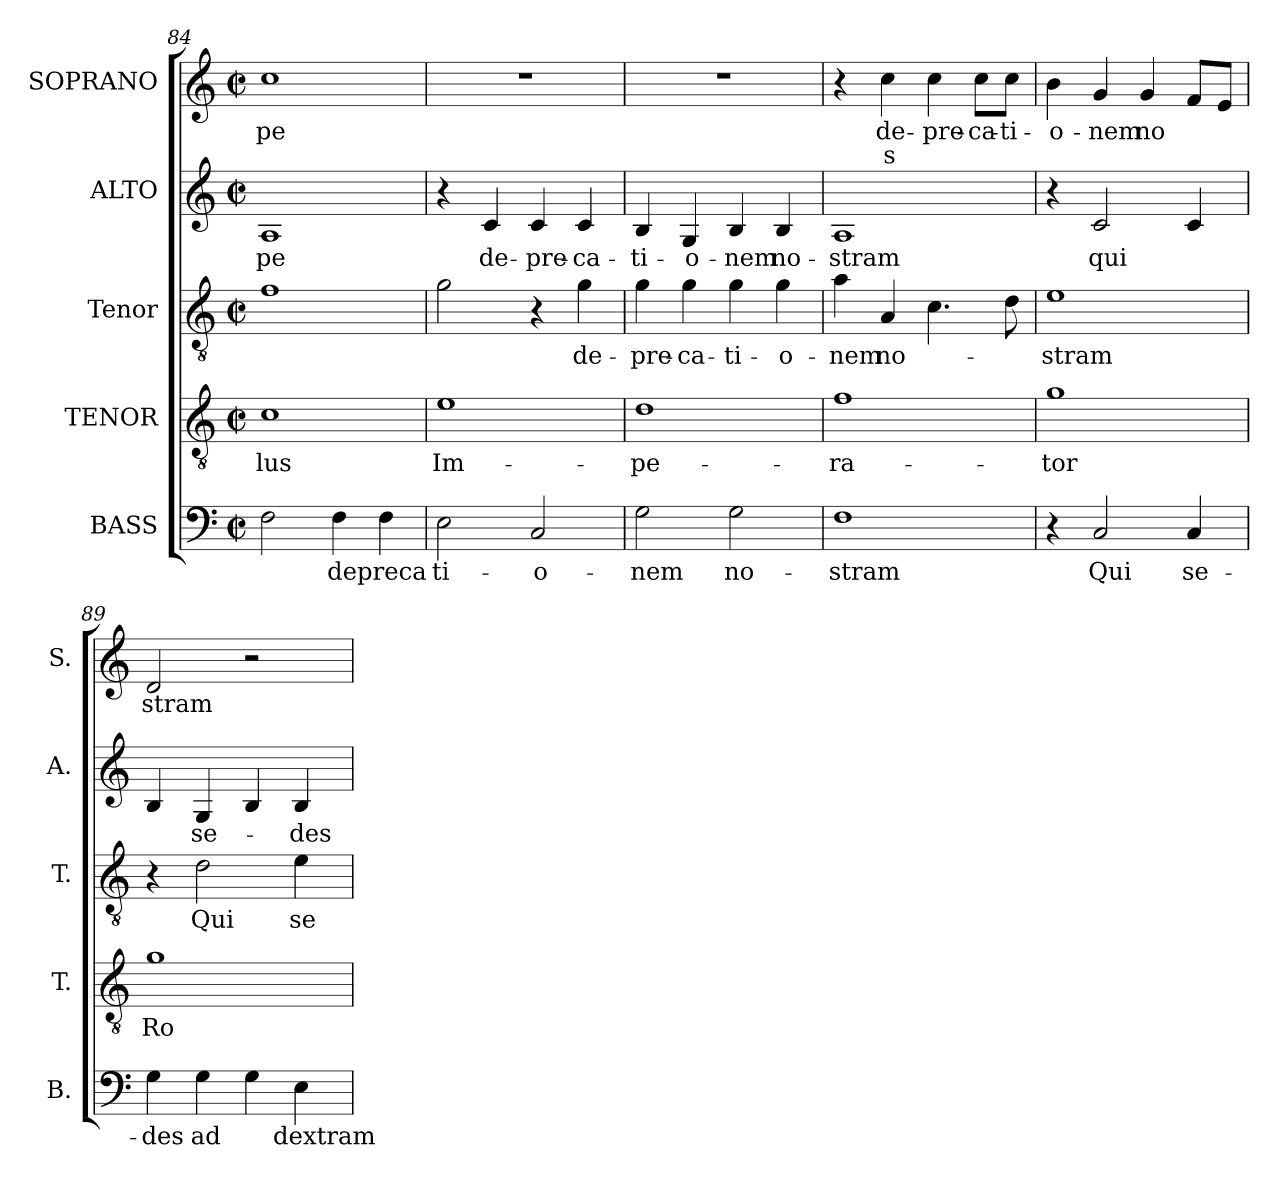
**kern	**text	**kern	**text	**kern	**text	**kern	**text	**kern	**text	**text
*part5	*part5	*part4	*part4	*part3	*part3	*part2	*part2	*part1	*part1	*part1
*staff5	*staff5	*staff4	*staff4	*staff3	*staff3	*staff2	*staff2	*staff1	*staff1	*staff1
*I"BASS	*	*I"TENOR	*	*I"Tenor	*	*I"ALTO	*	*I"SOPRANO	*	*
*I'B.	*	*I'T.	*	*I'T.	*	*I'A.	*	*I'S.	*	*
*clefF4	*	*clefGv2	*	*clefGv2	*	*clefG2	*	*clefG2	*	*
*	*	*ITrd7c12	*	*ITrd7c12	*	*	*	*	*	*
*k[]	*	*k[]	*	*k[]	*	*k[]	*	*k[]	*	*
*C:	*	*C:	*	*C:	*	*C:	*	*C:	*	*
*M2/2	*	*M2/2	*	*M2/2	*	*M2/2	*	*M2/2	*	*
*met(c|)	*	*met(c|)	*	*met(c|)	*	*met(c|)	*	*met(c|)	*	*
=84	=84	=84	=84	=84	=84	=84	=84	=84	=84	=84
!	!	!	!LO:LY:b:color=#000000	!	!	!	!	!	!	!
!	!	!	!	!	!	!	!LO:LY:b:color=#000000	!	!	!
!	!	!	!	!	!	!	!	!	!LO:LY:b:color=#000000	!
2Fi\	.	1Ci	-lus	1Fi	.	1Ai	-pe	1cci	-pe	.
!	!LO:LY:b:color=#000000	!	!	!	!	!	!	!	!	!
4Fi\	depreca	.	.	.	.	.	.	.	.	.
4Fi\	.	.	.	.	.	.	.	.	.	.
=85	=85	=85	=85	=85	=85	=85	=85	=85	=85	=85
!	!LO:LY:b:color=#000000	!	!	!	!	!	!	!	!	!
!	!	!	!LO:LY:b:color=#000000	!	!	!	!	!	!	!
2Ei\	ti-	1Ei	Im-	2Gi\	.	4r	.	1r	.	.
!	!	!	!	!	!	!	!LO:LY:b:color=#000000	!	!	!
.	.	.	.	.	.	4ci/	de-	.	.	.
!	!LO:LY:b:color=#000000	!	!	!	!	!	!	!	!	!
!	!	!	!	!	!	!	!LO:LY:b:color=#000000	!	!	!
2Ci/	-o-	.	.	4r	.	4ci/	-pre-	.	.	.
!	!	!	!	!	!LO:LY:b:color=#000000	!	!	!	!	!
!	!	!	!	!	!	!	!LO:LY:b:color=#000000	!	!	!
.	.	.	.	4Gi\	de-	4ci/	-ca-	.	.	.
!!LO:LB:g=z
=86	=86	=86	=86	=86	=86	=86	=86	=86	=86	=86
!	!LO:LY:b:color=#000000	!	!	!	!	!	!	!	!	!
!	!	!	!LO:LY:b:color=#000000	!	!	!	!	!	!	!
!	!	!	!	!	!LO:LY:b:color=#000000	!	!	!	!	!
!	!	!	!	!	!	!	!LO:LY:b:color=#000000	!	!	!
2Gi\	-nem	1Di	-pe-	4Gi\	-pre-	4Bi/	-ti-	1r	.	.
!	!	!	!	!	!LO:LY:b:color=#000000	!	!	!	!	!
!	!	!	!	!	!	!	!LO:LY:b:color=#000000	!	!	!
.	.	.	.	4Gi\	-ca-	4Gi/	-o-	.	.	.
!	!LO:LY:b:color=#000000	!	!	!	!	!	!	!	!	!
!	!	!	!	!	!LO:LY:b:color=#000000	!	!	!	!	!
!	!	!	!	!	!	!	!LO:LY:b:color=#000000	!	!	!
2Gi\	no-	.	.	4Gi\	-ti-	4Bi/	-nem	.	.	.
!	!	!	!	!	!LO:LY:b:color=#000000	!	!	!	!	!
!	!	!	!	!	!	!	!LO:LY:b:color=#000000	!	!	!
.	.	.	.	4Gi\	-o-	4Bi/	no-	.	.	.
=87	=87	=87	=87	=87	=87	=87	=87	=87	=87	=87
!	!LO:LY:b:color=#000000	!	!	!	!	!	!	!	!	!
!	!	!	!LO:LY:b:color=#000000	!	!	!	!	!	!	!
!	!	!	!	!	!LO:LY:b:color=#000000	!	!	!	!	!
!	!	!	!	!	!	!	!LO:LY:b:color=#000000	!	!	!
1Fi	-stram	1Fi	-ra-	4Ai\	-nem	1Ai	-stram	4r	.	.
!	!	!	!	!	!LO:LY:b:color=#000000	!	!	!	!	!
!	!	!	!	!	!	!	!	!	!LO:LY:b:color=#000000	!LO:LY:b:color=#000000
.	.	.	.	4AAi/	no-	.	.	4cci\	de-	-s
!	!	!	!	!	!	!	!	!	!LO:LY:b:color=#000000	!
.	.	.	.	4.Ci\	.	.	.	4cci\	pre-	.
!	!	!	!	!	!	!	!	!	!LO:LY:b:color=#000000	!
.	.	.	.	.	.	.	.	8cci\L	-ca-	.
!	!	!	!	!	!	!	!	!	!LO:LY:b:color=#000000	!
.	.	.	.	8Di\	.	.	.	8cci\J	-ti-	.
=88	=88	=88	=88	=88	=88	=88	=88	=88	=88	=88
!	!	!	!LO:LY:b:color=#000000	!	!	!	!	!	!	!
!	!	!	!	!	!LO:LY:b:color=#000000	!	!	!	!	!
!	!	!	!	!	!	!	!	!	!LO:LY:b:color=#000000	!
4r	.	1Gi	-tor	1Ei	-stram	4r	.	4bi\	-o-	.
!	!LO:LY:b:color=#000000	!	!	!	!	!	!	!	!	!
!	!	!	!	!	!	!	!LO:LY:b:color=#000000	!	!	!
!	!	!	!	!	!	!	!	!	!LO:LY:b:color=#000000	!
2Ci/	Qui	.	.	.	.	2ci/	qui	4gi/	-nem	.
!	!	!	!	!	!	!	!	!	!LO:LY:b:color=#000000	!
.	.	.	.	.	.	.	.	4gi/	no	.
!	!LO:LY:b:color=#000000	!	!	!	!	!	!	!	!	!
4Ci/	se-	.	.	.	.	4ci/	.	8fi/L	.	.
.	.	.	.	.	.	.	.	8ei/J	.	.
=89	=89	=89	=89	=89	=89	=89	=89	=89	=89	=89
!	!LO:LY:b:color=#000000	!	!	!	!	!	!	!	!	!
!	!	!	!LO:LY:b:color=#000000	!	!	!	!	!	!	!
!	!	!	!	!	!	!	!	!	!LO:LY:b:color=#000000	!
4Gi\	-des	1Gi	Ro-	4r	.	4Bi/	.	2di/	stram	.
!	!LO:LY:b:color=#000000	!	!	!	!	!	!	!	!	!
!	!	!	!	!	!LO:LY:b:color=#000000	!	!	!	!	!
!	!	!	!	!	!	!	!LO:LY:b:color=#000000	!	!	!
4Gi\	ad	.	.	2Di\	Qui	4Gi/	se-	.	.	.
4Gi\	.	.	.	.	.	4Bi/	.	2r	.	.
!	!LO:LY:b:color=#000000	!	!	!	!	!	!	!	!	!
!	!	!	!	!	!LO:LY:b:color=#000000	!	!	!	!	!
!	!	!	!	!	!	!	!LO:LY:b:color=#000000	!	!	!
4Ei\	dextram	.	.	4Ei\	se-	4Bi/	-des	.	.	.
=	=	=	=	=	=	=	=	=	=	=
*-	*-	*-	*-	*-	*-	*-	*-	*-	*-	*-
